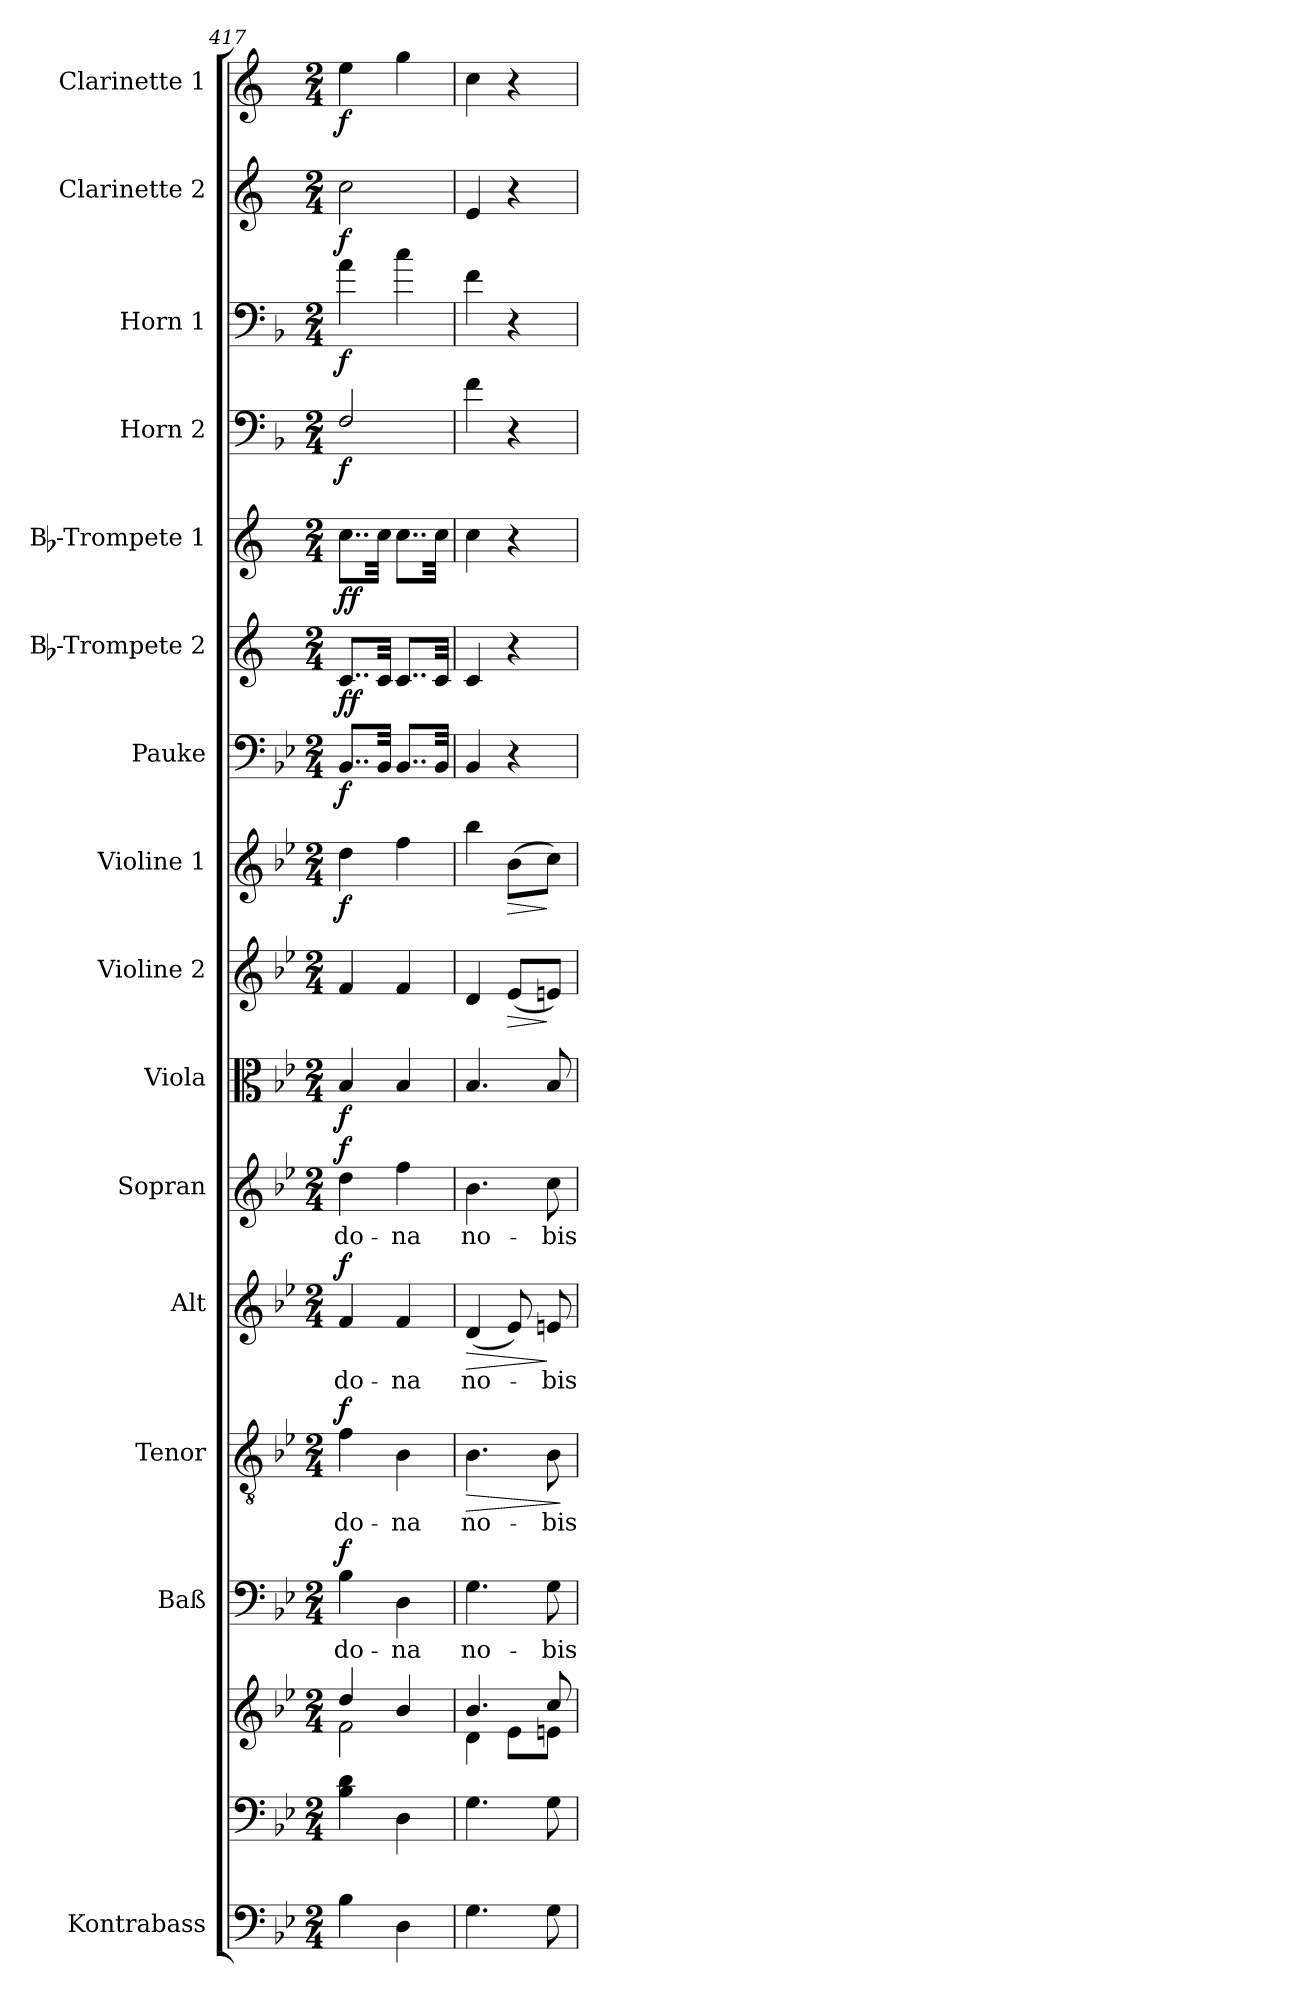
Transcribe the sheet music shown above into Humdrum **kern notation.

**kern	**kern	**kern	**kern	**text	**dynam	**kern	**text	**dynam	**kern	**text	**dynam	**kern	**text	**dynam	**kern	**dynam	**kern	**dynam	**kern	**dynam	**kern	**dynam	**kern	**dynam	**kern	**dynam	**kern	**dynam	**kern	**dynam	**kern	**dynam	**kern	**dynam
*part16	*part15	*part15	*part14	*part14	*part14	*part13	*part13	*part13	*part12	*part12	*part12	*part11	*part11	*part11	*part10	*part10	*part9	*part9	*part8	*part8	*part7	*part7	*part6	*part6	*part5	*part5	*part4	*part4	*part3	*part3	*part2	*part2	*part1	*part1
*staff17	*staff16	*staff15	*staff14	*staff14	*staff14	*staff13	*staff13	*staff13	*staff12	*staff12	*staff12	*staff11	*staff11	*staff11	*staff10	*staff10	*staff9	*staff9	*staff8	*staff8	*staff7	*staff7	*staff6	*staff6	*staff5	*staff5	*staff4	*staff4	*staff3	*staff3	*staff2	*staff2	*staff1	*staff1
*I"Kontrabass	*	*	*I"Baß	*	*	*I"Tenor	*	*	*I"Alt	*	*	*I"Sopran	*	*	*I"Viola	*	*I"Violine 2	*	*I"Violine 1	*	*I"Pauke	*	*I"Bb-Trompete 2	*	*I"Bb-Trompete 1	*	*I"Horn 2	*	*I"Horn 1	*	*I"Clarinette 2	*	*I"Clarinette 1	*
*I'Kb.	*	*	*I'Baß	*	*	*I'Ten	*	*	*I'Alt	*	*	*I'Sop	*	*	*I'Vla.	*	*I'Vln. 2	*	*I'Vln. 1	*	*I'Pk.	*	*I'Bb Trp. 2	*	*I'Bb Trp. 1	*	*I'Hrn. 2	*	*I'Hrn. 1	*	*I'Cl. 2	*	*I'Cl. 1	*
*clefF4	*clefF4	*clefG2	*clefF4	*	*	*clefGv2	*	*	*clefG2	*	*	*clefG2	*	*	*clefC3	*	*clefG2	*	*clefG2	*	*clefF4	*	*clefG2	*	*clefG2	*	*clefF4	*	*clefF4	*	*clefG2	*	*clefG2	*
*ITrd7c12	*	*	*	*	*	*	*	*	*	*	*	*	*	*	*	*	*	*	*	*	*	*	*ITrd1c2	*	*ITrd1c2	*	*ITrd4c7	*	*ITrd4c7	*	*ITrd1c2	*	*ITrd1c2	*
*k[b-e-]	*k[b-e-]	*k[b-e-]	*k[b-e-]	*	*	*k[b-e-]	*	*	*k[b-e-]	*	*	*k[b-e-]	*	*	*k[b-e-]	*	*k[b-e-]	*	*k[b-e-]	*	*k[b-e-]	*	*k[b-e-]	*	*k[b-e-]	*	*k[b-e-]	*	*k[b-e-]	*	*k[b-e-]	*	*k[b-e-]	*
*B-:	*B-:	*B-:	*B-:	*	*	*B-:	*	*	*B-:	*	*	*B-:	*	*	*B-:	*	*B-:	*	*B-:	*	*B-:	*	*B-:	*	*B-:	*	*B-:	*	*B-:	*	*B-:	*	*B-:	*
*M2/4	*M2/4	*M2/4	*M2/4	*	*	*M2/4	*	*	*M2/4	*	*	*M2/4	*	*	*M2/4	*	*M2/4	*	*M2/4	*	*M2/4	*	*M2/4	*	*M2/4	*	*M2/4	*	*M2/4	*	*M2/4	*	*M2/4	*
=417	=417	=417	=417	=417	=417	=417	=417	=417	=417	=417	=417	=417	=417	=417	=417	=417	=417	=417	=417	=417	=417	=417	=417	=417	=417	=417	=417	=417	=417	=417	=417	=417	=417	=417
*	*	*^	*	*	*	*	*	*	*	*	*	*	*	*	*	*	*	*	*	*	*	*	*	*	*	*	*	*	*	*	*	*	*	*
!	!	!	!	!	!LO:LY:b	!LO:DY:a	!	!LO:LY:b	!LO:DY:a	!	!LO:LY:b	!LO:DY:a	!	!LO:LY:b	!LO:DY:a	!	!LO:DY:b	!	!	!	!LO:DY:b	!	!LO:DY:b	!	!LO:DY:b	!	!LO:DY:b	!	!LO:DY:b	!	!LO:DY:b	!	!LO:DY:b	!	!LO:DY:b
4BB-\	4B-\ 4d\	4dd/	2f\	4B-\	do-	f	4f\	do-	f	4f/	do-	f	4dd\	do-	f	4B-/	f	4f/	.	4dd\	f	8..BB-/L	f	8..B-/L	ff	8..b-\L	ff	2BB-/	f	4d\	f	2b-\	f	4dd\	f
.	.	.	.	.	.	.	.	.	.	.	.	.	.	.	.	.	.	.	.	.	.	32BB-/Jkk	.	32B-/Jkk	.	32b-\Jkk	.	.	.	.	.	.	.	.	.
!	!	!	!	!	!LO:LY:b	!	!	!LO:LY:b	!	!	!LO:LY:b	!	!	!LO:LY:b	!	!	!	!	!	!	!	!	!	!	!	!	!	!	!	!	!	!	!	!	!
4DD\	4D\	4b-/	.	4D\	-na	.	4B-\	-na	.	4f/	-na	.	4ff\	-na	.	4B-/	.	4f/	.	4ff\	.	8..BB-/L	.	8..B-/L	.	8..b-\L	.	.	.	4f\	.	.	.	4ff\	.
.	.	.	.	.	.	.	.	.	.	.	.	.	.	.	.	.	.	.	.	.	.	32BB-/Jkk	.	32B-/Jkk	.	32b-\Jkk	.	.	.	.	.	.	.	.	.
!!LO:PB:g=z
=418	=418	=418	=418	=418	=418	=418	=418	=418	=418	=418	=418	=418	=418	=418	=418	=418	=418	=418	=418	=418	=418	=418	=418	=418	=418	=418	=418	=418	=418	=418	=418	=418	=418	=418	=418
!	!	!	!	!	!LO:LY:b	!	!	!LO:LY:b	!LO:HP:b	!	!LO:LY:b	!LO:HP:b	!	!LO:LY:b	!	!	!	!	!	!	!	!	!	!	!	!	!	!	!	!	!	!	!	!	!
4.GG\	4.G\	4.b-/	4d\	4.G\	no-	.	4.B-\	no-	>	(<4d/	no-	>	4.b-\	no-	.	4.B-/	.	4d/	.	4bb-\	.	4BB-/	.	4B-/	.	4b-\	.	4B-\	.	4B-\	.	4d/	.	4b-\	.
!	!	!	!	!	!	!	!	!	!	!	!	!	!	!	!	!	!	!	!LO:HP:b	!	!LO:HP:b	!	!	!	!	!	!	!	!	!	!	!	!	!	!
.	.	.	8e-\L	.	.	.	.	.	.	8e-/)	.	.	.	.	.	.	.	(<8e-/L	>	(>8b-\L	>	4r	.	4r	.	4r	.	4r	.	4r	.	4r	.	4r	.
!	!	!	!	!	!LO:LY:b	!	!	!LO:LY:b	!	!	!LO:LY:b	!	!	!LO:LY:b	!	!	!	!	!	!	!	!	!	!	!	!	!	!	!	!	!	!	!	!	!
8GG\	8G\	8cc/	8en\J	8G\	-bis	.	8B-\	-bis	.	8en/	-bis	]	8cc\	-bis	.	8B-/	.	8en/J)	]	8cc\J)	]	.	.	.	.	.	.	.	.	.	.	.	.	.	.
*	*	*v	*v	*	*	*	*	*	*	*	*	*	*	*	*	*	*	*	*	*	*	*	*	*	*	*	*	*	*	*	*	*	*	*	*
.	.	.	.	.	.	.	.	]	.	.	.	.	.	.	.	.	.	.	.	.	.	.	.	.	.	.	.	.	.	.	.	.	.	.
=	=	=	=	=	=	=	=	=	=	=	=	=	=	=	=	=	=	=	=	=	=	=	=	=	=	=	=	=	=	=	=	=	=	=
*-	*-	*-	*-	*-	*-	*-	*-	*-	*-	*-	*-	*-	*-	*-	*-	*-	*-	*-	*-	*-	*-	*-	*-	*-	*-	*-	*-	*-	*-	*-	*-	*-	*-	*-
